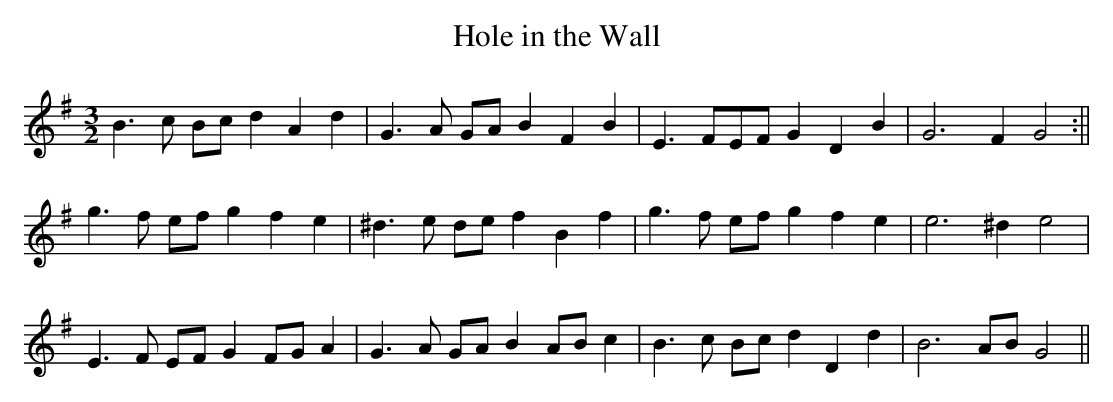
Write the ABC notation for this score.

X:1
T:Hole in the Wall
M:3/2
L:1/8
K:Em
B3 c Bc d2 A2 d2|G3 A GA B2 F2 B2|E3 FEF G2 D2 B2|G6 F2 G4:||
g3 f ef g2 f2 e2|^d3 e de f2 B2 f2|g3 f ef g2 f2 e2|e6 ^d2 e4|
E3 F EF G2 FG A2|G3 A GA B2 AB c2|B3 c Bc d2 D2 d2|B6 AB G4||
